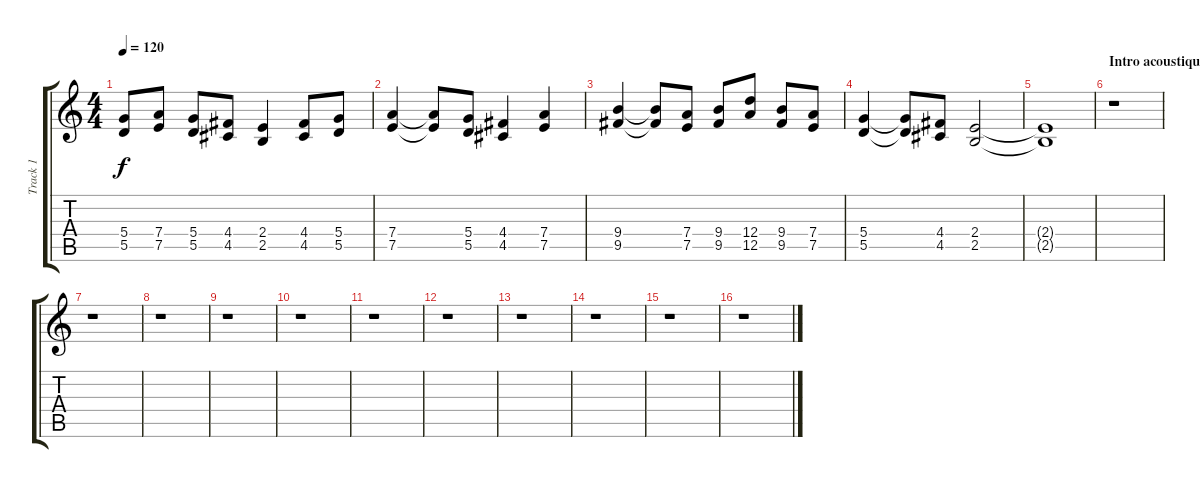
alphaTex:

\track ("Track 1" "Track 1") {instrument overdrivenguitar}
\staff {score tabs}
\tuning (E4 B3 G3 D3 A2 E2) {hide}
\ts (4 4)
\tempo 120
\clef g2
\ks c
(5.4 5.5).8{dy f} (7.4 7.5).8 (5.4 5.5).8 (4.4 4.5).8 (2.4 2.5).4 (4.4 4.5).8 (5.4 5.5).8 |
(7.4 7.5).4 (7.4{t} 7.5{t}).8 (5.4 5.5).8 (4.4 4.5).4 (7.4 7.5).4 |
(9.4 9.5).4 (9.4{t} 9.5{t}).8 (7.4 7.5).8 (9.4 9.5).8 (12.4 12.5).8 (9.4 9.5).8 (7.4 7.5).8 |
(5.4 5.5).4 (5.4{t} 5.5{t}).8 (4.4 4.5).8 (2.4 2.5).2 |
(2.4{t} 2.5{t}).1 |
\section ("" "Intro acoustique")
r.1 |
r.1 |
r.1 |
r.1 |
r.1 |
r.1 |
r.1 |
r.1 |
r.1 |
r.1 |
r.1
